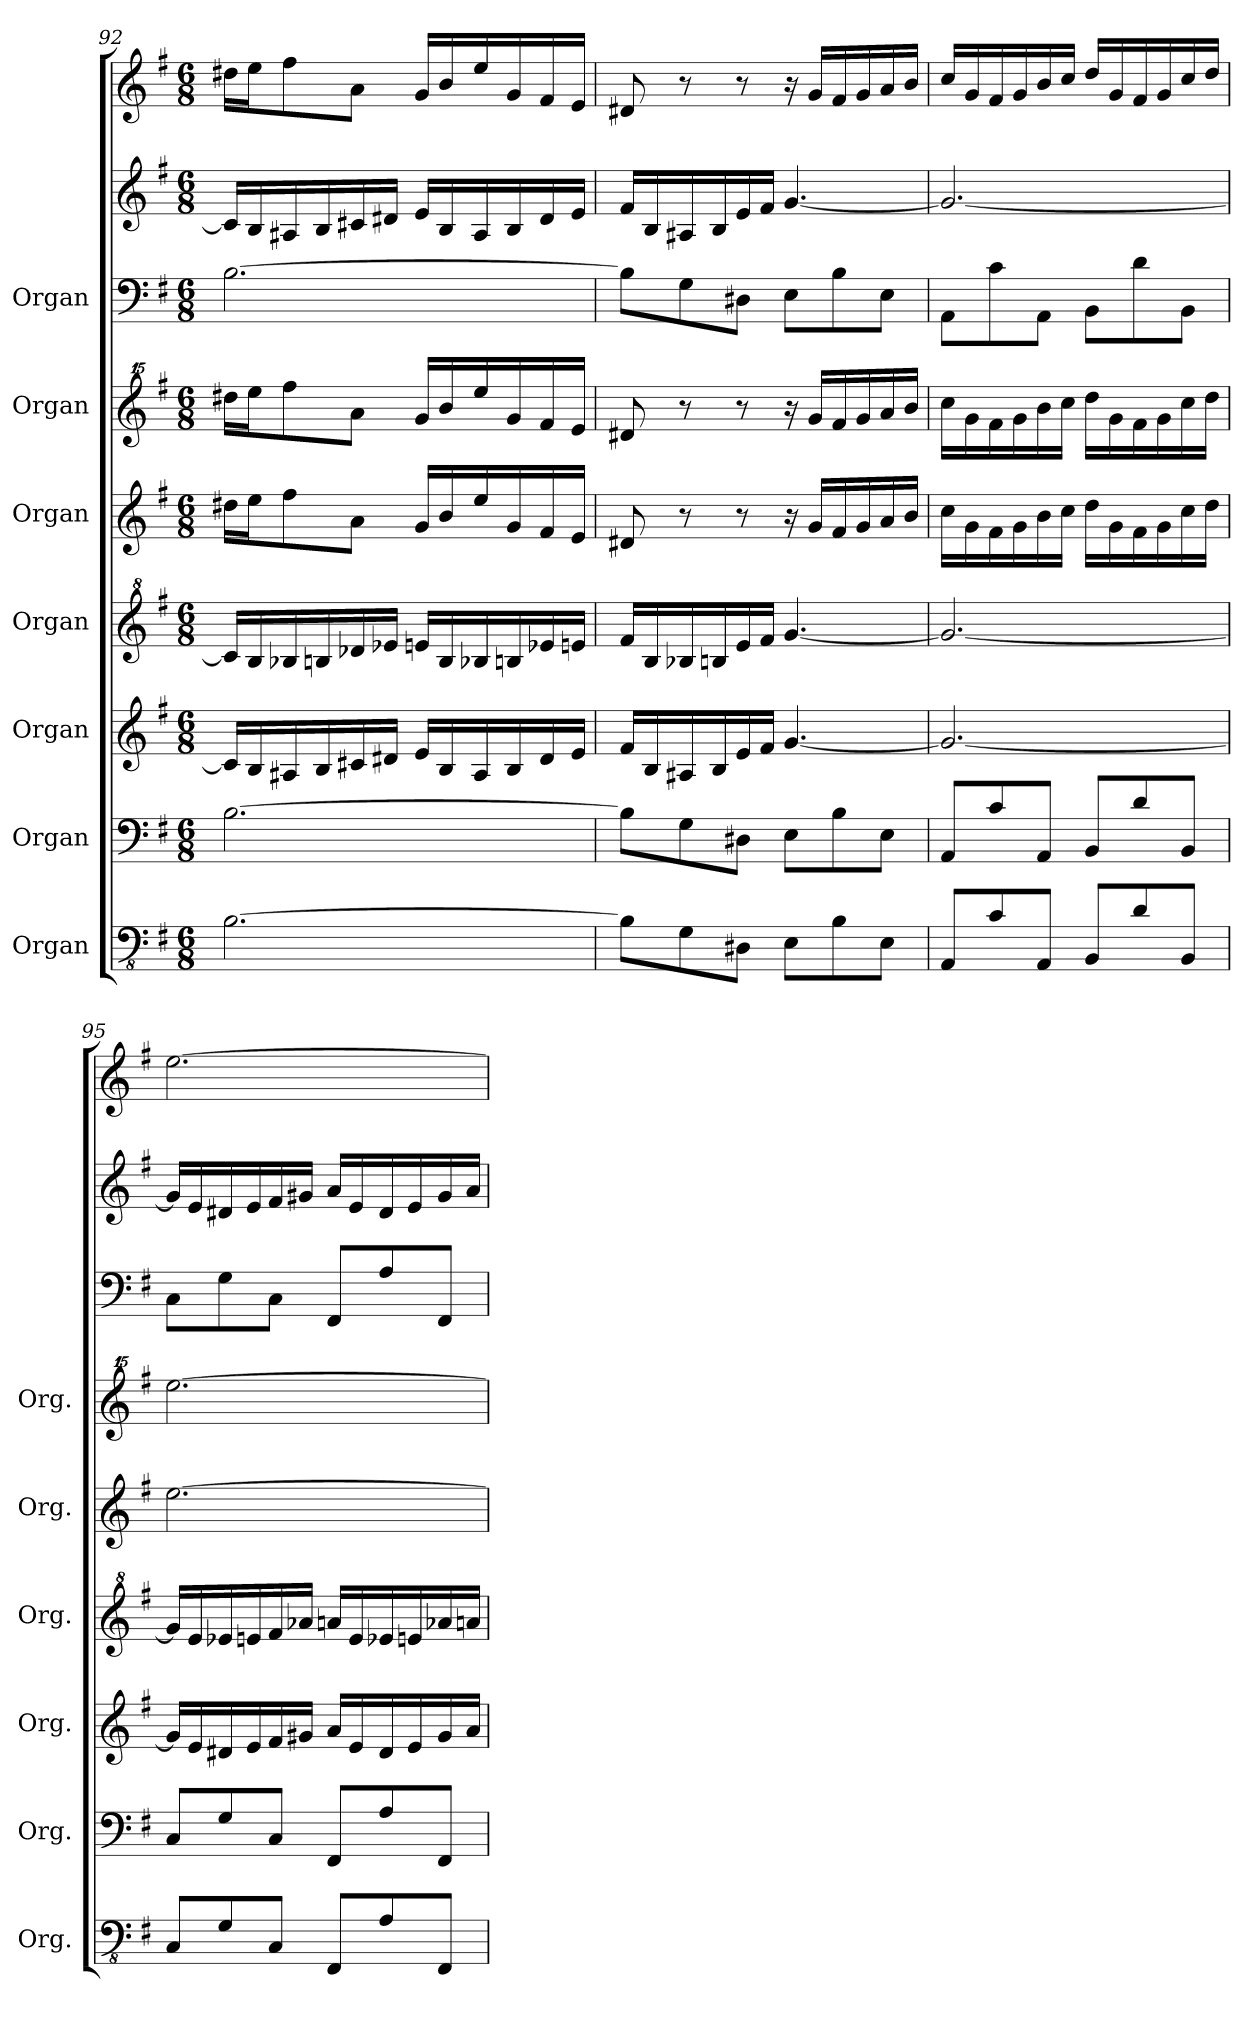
**kern	**kern	**kern	**kern	**kern	**kern	**kern	**kern	**kern
*part7	*part6	*part5	*part4	*part3	*part2	*part1	*part1	*part1
*staff9	*staff8	*staff7	*staff6	*staff5	*staff4	*staff3	*staff2	*staff1
*I"Organ	*I"Organ	*I"Organ	*I"Organ	*I"Organ	*I"Organ	*I"Organ	*	*
*I'Org.	*I'Org.	*I'Org.	*I'Org.	*I'Org.	*I'Org.	*	*	*
*clefFv4	*clefF4	*clefG2	*clefG^2	*clefG2	*clefG^^2	*clefF4	*clefG2	*clefG2
*k[f#]	*k[f#]	*k[f#]	*k[f#]	*k[f#]	*k[f#]	*k[f#]	*k[f#]	*k[f#]
*M6/8	*M6/8	*M6/8	*M6/8	*M6/8	*M6/8	*M6/8	*M6/8	*M6/8
=92	=92	=92	=92	=92	=92	=92	=92	=92
[2.BB\	[2.B\	16c/LL]	16cc/LL]	16dd#X\LL	16dddd#X\LL	[2.B\	16c/LL]	16dd#X\LL
.	.	16B/	16b/	16ee\J	16eeee\J	.	16B/	16ee\J
.	.	16A#X/	16b-X/	8ff#\	8ffff#\	.	16A#X/	8ff#\
.	.	16B/	16bn/	.	.	.	16B/	.
.	.	16c#X/	16dd-X/	8a\J	8aaa\J	.	16c#X/	8a\J
.	.	16d#X/JJ	16ee-X/JJ	.	.	.	16d#X/JJ	.
.	.	16e/LL	16een/LL	16g/LL	16ggg/LL	.	16e/LL	16g/LL
.	.	16B/	16b/	16b/	16bbb/	.	16B/	16b/
.	.	16A#/	16b-X/	16ee/	16eeee/	.	16A#/	16ee/
.	.	16B/	16bn/	16g/	16ggg/	.	16B/	16g/
.	.	16d#/	16ee-X/	16f#/	16fff#/	.	16d#/	16f#/
.	.	16e/JJ	16een/JJ	16e/JJ	16eee/JJ	.	16e/JJ	16e/JJ
=93	=93	=93	=93	=93	=93	=93	=93	=93
8BB\L]	8B\L]	16f#/LL	16ff#/LL	8d#X/	8ddd#X/	8B\L]	16f#/LL	8d#X/
.	.	16B/	16b/	.	.	.	16B/	.
8GG\	8G\	16A#X/	16b-X/	8r	8r	8G\	16A#X/	8r
.	.	16B/	16bn/	.	.	.	16B/	.
8DD#X\J	8D#X\J	16e/	16ee/	8r	8r	8D#X\J	16e/	8r
.	.	16f#/JJ	16ff#/JJ	.	.	.	16f#/JJ	.
8EE\L	8E\L	[4.g/	[4.gg/	16r	16r	8E\L	[4.g/	16r
.	.	.	.	16g/LL	16ggg/LL	.	.	16g/LL
8BB\	8B\	.	.	16f#/	16fff#/	8B\	.	16f#/
.	.	.	.	16g/	16ggg/	.	.	16g/
8EE\J	8E\J	.	.	16a/	16aaa/	8E\J	.	16a/
.	.	.	.	16b/JJ	16bbb/JJ	.	.	16b/JJ
=94	=94	=94	=94	=94	=94	=94	=94	=94
8AAA/L	8AA/L	2.g/_	2.gg/_	16cc\LL	16cccc\LL	8AA\L	2.g/_	16cc/LL
.	.	.	.	16g\	16ggg\	.	.	16g/
8C/	8c/	.	.	16f#\	16fff#\	8c\	.	16f#/
.	.	.	.	16g\	16ggg\	.	.	16g/
8AAA/J	8AA/J	.	.	16b\	16bbb\	8AA\J	.	16b/
.	.	.	.	16cc\JJ	16cccc\JJ	.	.	16cc/JJ
8BBB/L	8BB/L	.	.	16dd\LL	16dddd\LL	8BB\L	.	16dd/LL
.	.	.	.	16g\	16ggg\	.	.	16g/
8D/	8d/	.	.	16f#\	16fff#\	8d\	.	16f#/
.	.	.	.	16g\	16ggg\	.	.	16g/
8BBB/J	8BB/J	.	.	16cc\	16cccc\	8BB\J	.	16cc/
.	.	.	.	16dd\JJ	16dddd\JJ	.	.	16dd/JJ
=95	=95	=95	=95	=95	=95	=95	=95	=95
8CC/L	8C/L	16g/LL]	16gg/LL]	[2.ee\	[2.eeee\	8C\L	16g/LL]	[2.ee\
.	.	16e/	16ee/	.	.	.	16e/	.
8GG/	8G/	16d#X/	16ee-X/	.	.	8G\	16d#X/	.
.	.	16e/	16een/	.	.	.	16e/	.
8CC/J	8C/J	16f#/	16ff#/	.	.	8C\J	16f#/	.
.	.	16g#X/JJ	16aa-X/JJ	.	.	.	16g#X/JJ	.
8FFF#/L	8FF#/L	16a/LL	16aan/LL	.	.	8FF#/L	16a/LL	.
.	.	16e/	16ee/	.	.	.	16e/	.
8AA/	8A/	16d#/	16ee-X/	.	.	8A/	16d#/	.
.	.	16e/	16een/	.	.	.	16e/	.
8FFF#/J	8FF#/J	16g#/	16aa-X/	.	.	8FF#/J	16g#/	.
.	.	16a/JJ	16aan/JJ	.	.	.	16a/JJ	.
=	=	=	=	=	=	=	=	=
*-	*-	*-	*-	*-	*-	*-	*-	*-
